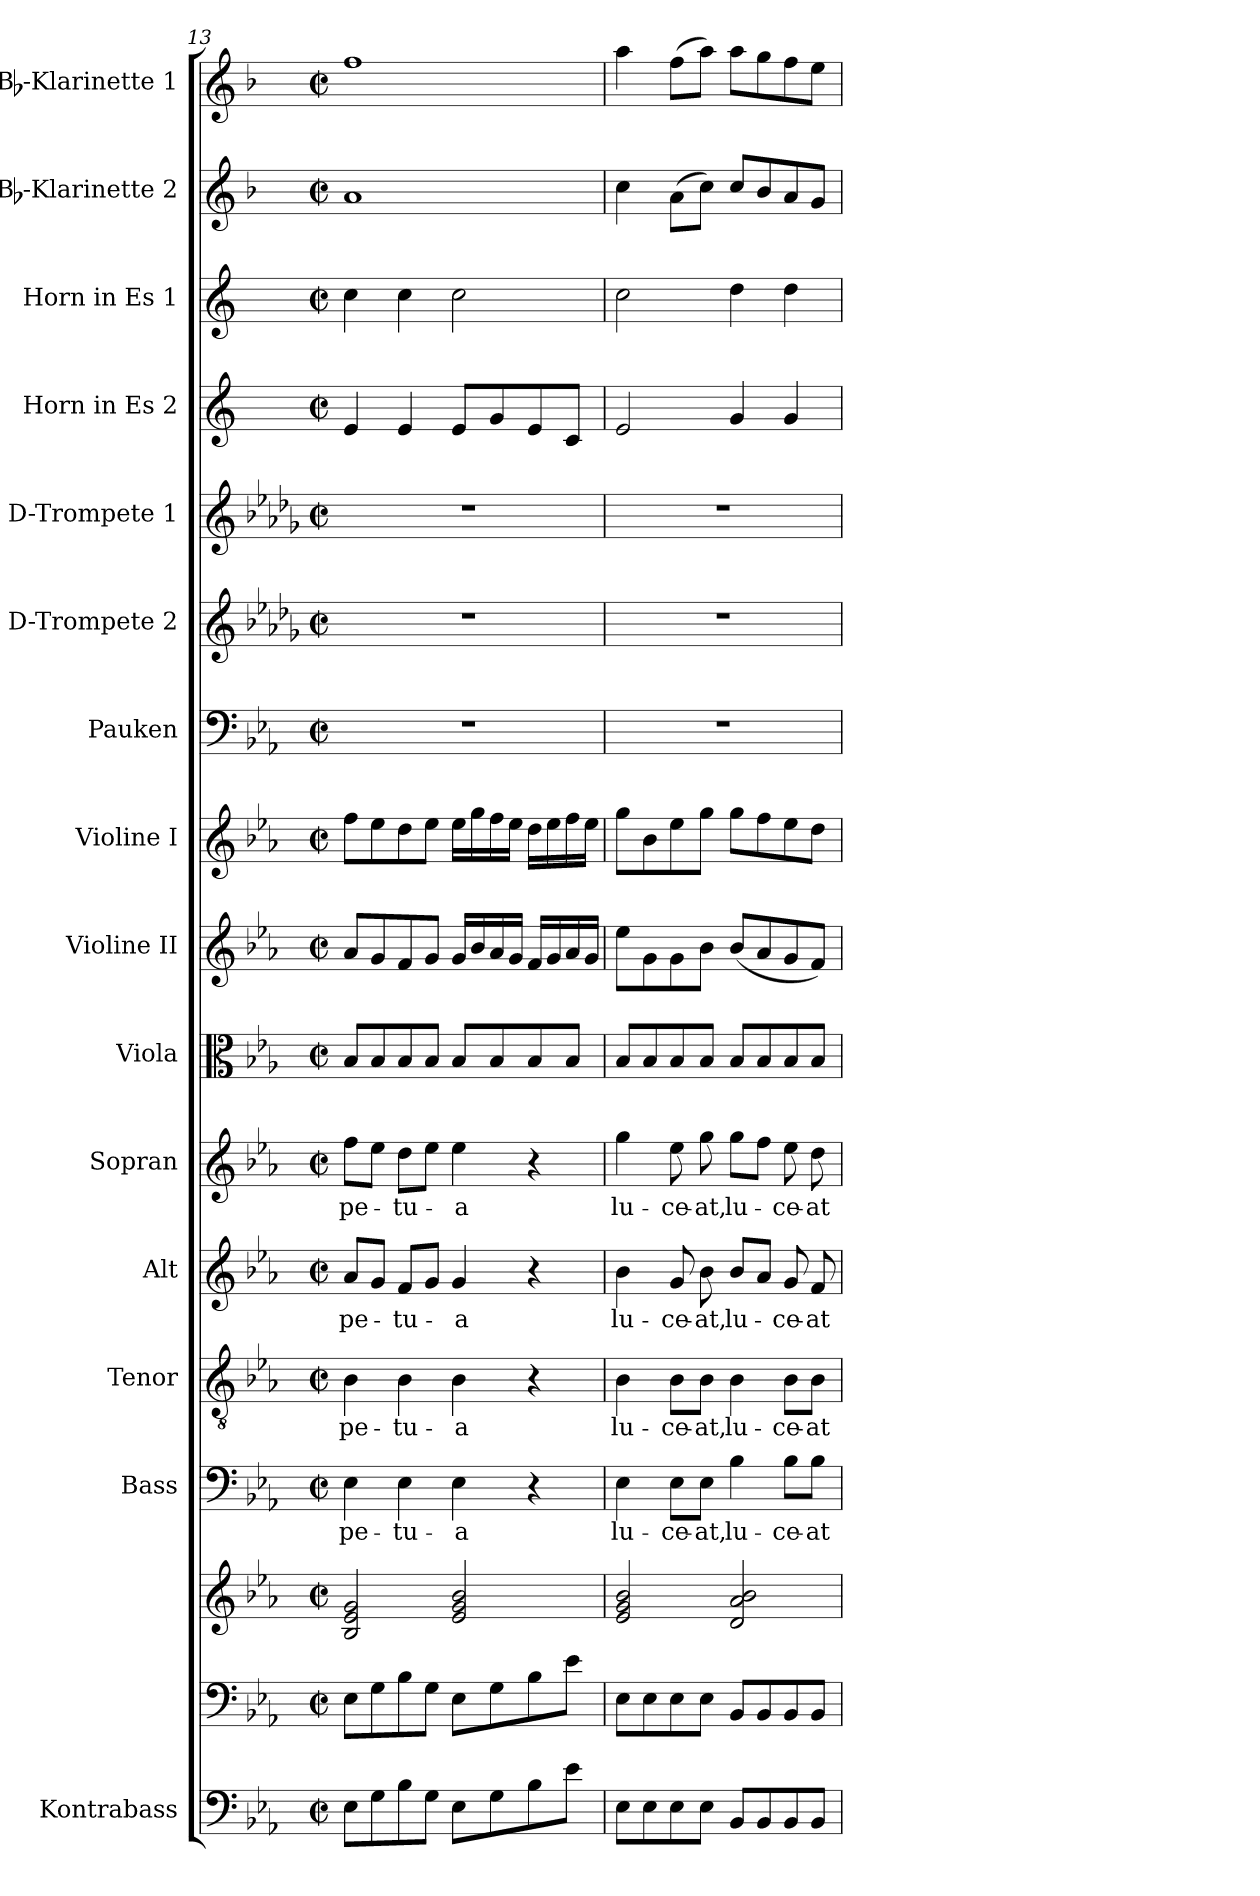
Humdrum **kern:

**kern	**kern	**kern	**kern	**text	**kern	**text	**kern	**text	**kern	**text	**kern	**kern	**kern	**kern	**kern	**kern	**kern	**kern	**kern	**kern
*part16	*part15	*part15	*part14	*part14	*part13	*part13	*part12	*part12	*part11	*part11	*part10	*part9	*part8	*part7	*part6	*part5	*part4	*part3	*part2	*part1
*staff17	*staff16	*staff15	*staff14	*staff14	*staff13	*staff13	*staff12	*staff12	*staff11	*staff11	*staff10	*staff9	*staff8	*staff7	*staff6	*staff5	*staff4	*staff3	*staff2	*staff1
*I"Kontrabass	*	*	*I"Bass	*	*I"Tenor	*	*I"Alt	*	*I"Sopran	*	*I"Viola	*I"Violine II	*I"Violine I	*I"Pauken	*I"D-Trompete 2	*I"D-Trompete 1	*I"Horn in Es 2	*I"Horn in Es 1	*I"Bb-Klarinette 2	*I"Bb-Klarinette 1
*I'Kb.	*	*	*I'B.	*	*I'T.	*	*I'A.	*	*I'S.	*	*I'Vla.	*I'Vl. II	*I'Vl. I	*I'Pk.	*I'D Trp. 2	*I'D Trp. 1	*	*	*I'Bb Kl. 2	*I'Bb Kl. 1
*clefF4	*clefF4	*clefG2	*clefF4	*	*clefGv2	*	*clefG2	*	*clefG2	*	*clefC3	*clefG2	*clefG2	*clefF4	*clefG2	*clefG2	*clefG2	*clefG2	*clefG2	*clefG2
*ITrd7c12	*	*	*	*	*	*	*	*	*	*	*	*	*	*	*ITrd-1c-2	*ITrd-1c-2	*ITrd5c9	*ITrd5c9	*ITrd1c2	*ITrd1c2
*k[b-e-a-]	*k[b-e-a-]	*k[b-e-a-]	*k[b-e-a-]	*	*k[b-e-a-]	*	*k[b-e-a-]	*	*k[b-e-a-]	*	*k[b-e-a-]	*k[b-e-a-]	*k[b-e-a-]	*k[b-e-a-]	*k[b-e-a-]	*k[b-e-a-]	*k[b-e-a-]	*k[b-e-a-]	*k[b-e-a-]	*k[b-e-a-]
*E-:	*E-:	*E-:	*E-:	*	*E-:	*	*E-:	*	*E-:	*	*E-:	*E-:	*E-:	*E-:	*E-:	*E-:	*E-:	*E-:	*E-:	*E-:
*M2/2	*M2/2	*M2/2	*M2/2	*	*M2/2	*	*M2/2	*	*M2/2	*	*M2/2	*M2/2	*M2/2	*M2/2	*M2/2	*M2/2	*M2/2	*M2/2	*M2/2	*M2/2
*met(c|)	*met(c|)	*met(c|)	*met(c|)	*	*met(c|)	*	*met(c|)	*	*met(c|)	*	*met(c|)	*met(c|)	*met(c|)	*met(c|)	*met(c|)	*met(c|)	*met(c|)	*met(c|)	*met(c|)	*met(c|)
=13	=13	=13	=13	=13	=13	=13	=13	=13	=13	=13	=13	=13	=13	=13	=13	=13	=13	=13	=13	=13
!	!	!	!	!LO:LY:b	!	!LO:LY:b	!	!LO:LY:b	!	!LO:LY:b	!	!	!	!	!	!	!	!	!	!
8EE-\L	8E-\L	2B-/ 2e-/ 2g/	4E-\	-pe-	4B-\	-pe-	8a-/L	-pe-	8ff\L	-pe-	8B-/L	8a-/L	8ff\L	1r	1r	1r	4G/	4e-\	1g	1ee-
8GG\	8G\	.	.	.	.	.	8g/J	.	8ee-\J	.	8B-/	8g/	8ee-\	.	.	.	.	.	.	.
!	!	!	!	!LO:LY:b	!	!LO:LY:b	!	!LO:LY:b	!	!LO:LY:b	!	!	!	!	!	!	!	!	!	!
8BB-\	8B-\	.	4E-\	-tu-	4B-\	-tu-	8f/L	-tu-	8dd\L	-tu-	8B-/	8f/	8dd\	.	.	.	4G/	4e-\	.	.
8GG\J	8G\J	.	.	.	.	.	8g/J	.	8ee-\J	.	8B-/J	8g/J	8ee-\J	.	.	.	.	.	.	.
!	!	!	!	!LO:LY:b	!	!LO:LY:b	!	!LO:LY:b	!	!LO:LY:b	!	!	!	!	!	!	!	!	!	!
8EE-\L	8E-\L	2e-/ 2g/ 2b-/	4E-\	-a	4B-\	-a	4g/	-a	4ee-\	-a	8B-/L	16g/LL	16ee-\LL	.	.	.	8G/L	2e-\	.	.
.	.	.	.	.	.	.	.	.	.	.	.	16b-/	16gg\	.	.	.	.	.	.	.
8GG\	8G\	.	.	.	.	.	.	.	.	.	8B-/	16a-/	16ff\	.	.	.	8B-/	.	.	.
.	.	.	.	.	.	.	.	.	.	.	.	16g/JJ	16ee-\JJ	.	.	.	.	.	.	.
8BB-\	8B-\	.	4r	.	4r	.	4r	.	4r	.	8B-/	16f/LL	16dd\LL	.	.	.	8G/	.	.	.
.	.	.	.	.	.	.	.	.	.	.	.	16g/	16ee-\	.	.	.	.	.	.	.
8E-\J	8e-\J	.	.	.	.	.	.	.	.	.	8B-/J	16a-/	16ff\	.	.	.	8E-/J	.	.	.
.	.	.	.	.	.	.	.	.	.	.	.	16g/JJ	16ee-\JJ	.	.	.	.	.	.	.
=14	=14	=14	=14	=14	=14	=14	=14	=14	=14	=14	=14	=14	=14	=14	=14	=14	=14	=14	=14	=14
!	!	!	!	!LO:LY:b	!	!LO:LY:b	!	!LO:LY:b	!	!LO:LY:b	!	!	!	!	!	!	!	!	!	!
8EE-\L	8E-\L	2e-/ 2g/ 2b-/	4E-\	lu-	4B-\	lu-	4b-\	lu-	4gg\	lu-	8B-/L	8ee-\L	8gg\L	1r	1r	1r	2G/	2e-\	4b-\	4gg\
8EE-\	8E-\	.	.	.	.	.	.	.	.	.	8B-/	8g\	8b-\	.	.	.	.	.	.	.
!	!	!	!	!LO:LY:b	!	!LO:LY:b	!	!LO:LY:b	!	!LO:LY:b	!	!	!	!	!	!	!	!	!	!
8EE-\	8E-\	.	8E-\L	-ce-	8B-\L	-ce-	8g/	-ce-	8ee-\	-ce-	8B-/	8g\	8ee-\	.	.	.	.	.	(>8g\L	(>8ee-\L
!	!	!	!	!LO:LY:b	!	!LO:LY:b	!	!LO:LY:b	!	!LO:LY:b	!	!	!	!	!	!	!	!	!	!
8EE-\J	8E-\J	.	8E-\J	-at,	8B-\J	-at,	8b-\	-at,	8gg\	-at,	8B-/J	8b-\J	8gg\J	.	.	.	.	.	8b-\J)	8gg\J)
!	!	!	!	!LO:LY:b	!	!LO:LY:b	!	!LO:LY:b	!	!LO:LY:b	!	!	!	!	!	!	!	!	!	!
8BBB-/L	8BB-/L	2d/ 2a-/ 2b-/	4B-\	lu-	4B-\	lu-	8b-/L	lu-	8gg\L	lu-	8B-/L	(<8b-/L	8gg\L	.	.	.	4B-/	4f\	8b-/L	8gg\L
8BBB-/	8BB-/	.	.	.	.	.	8a-/J	.	8ff\J	.	8B-/	8a-/	8ff\	.	.	.	.	.	8a-/	8ff\
!	!	!	!	!LO:LY:b	!	!LO:LY:b	!	!LO:LY:b	!	!LO:LY:b	!	!	!	!	!	!	!	!	!	!
8BBB-/	8BB-/	.	8B-\L	-ce-	8B-\L	-ce-	8g/	-ce-	8ee-\	-ce-	8B-/	8g/	8ee-\	.	.	.	4B-/	4f\	8g/	8ee-\
!	!	!	!	!LO:LY:b	!	!LO:LY:b	!	!LO:LY:b	!	!LO:LY:b	!	!	!	!	!	!	!	!	!	!
8BBB-/J	8BB-/J	.	8B-\J	-at	8B-\J	-at	8f/	-at	8dd\	-at	8B-/J	8f/J)	8dd\J	.	.	.	.	.	8f/J	8dd\J
=	=	=	=	=	=	=	=	=	=	=	=	=	=	=	=	=	=	=	=	=
*-	*-	*-	*-	*-	*-	*-	*-	*-	*-	*-	*-	*-	*-	*-	*-	*-	*-	*-	*-	*-
